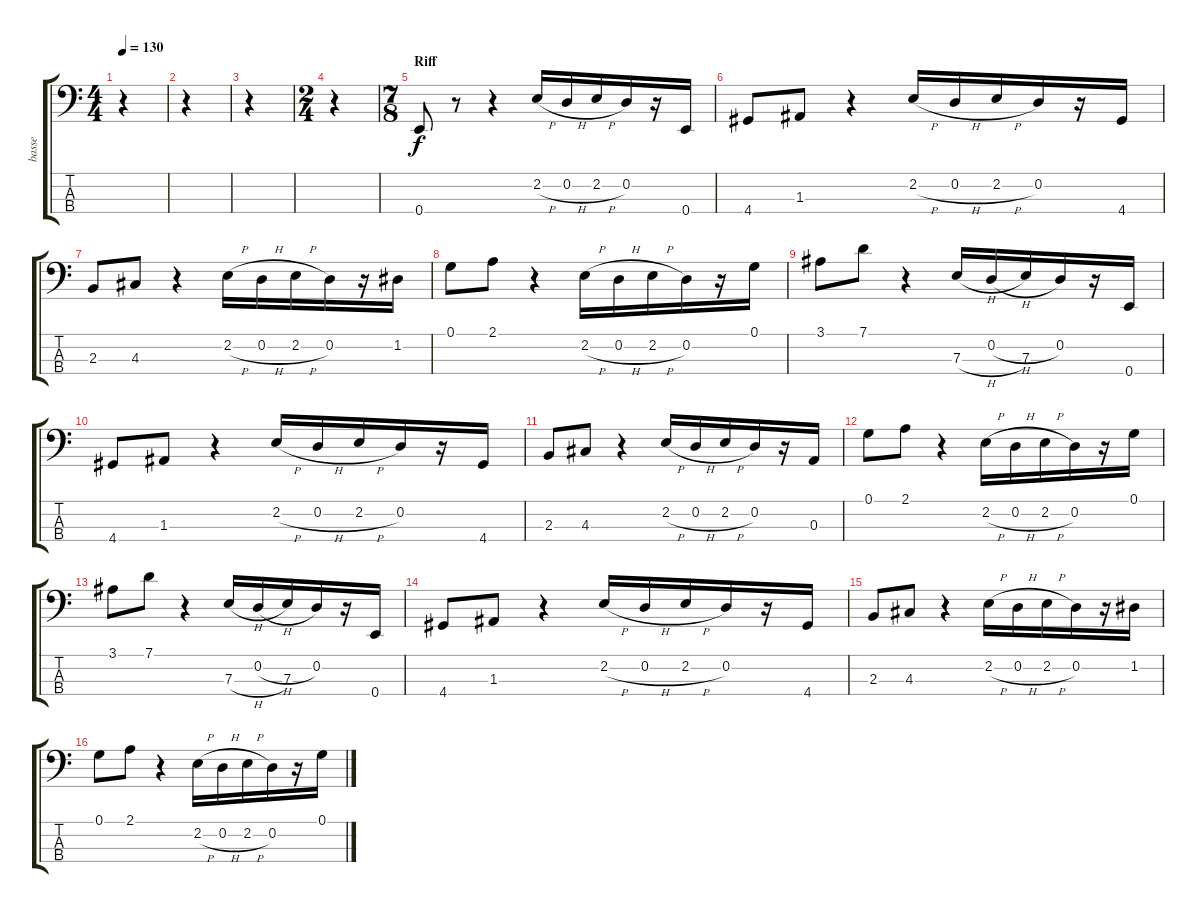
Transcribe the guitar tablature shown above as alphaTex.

\track ("basse" "basse") {instrument electricbassfinger}
\staff {score tabs}
\tuning (G2 D2 A1 E1) {hide}
\ts (4 4)
\tempo 130
\clef f4
\ks c
r.4{dy f instrument electricbassfinger} |
r.4 |
r.4 |
\ts (2 4)
r.4 |
\ts (7 8)
\section ("" "Riff")
0.4.8 r.8 r.4 2.2{h}.16 0.2{h}.16 2.2{h}.16 0.2.16 r.16 0.4.16 |
4.4.8 1.3.8 r.4 2.2{h}.16 0.2{h}.16 2.2{h}.16 0.2.16 r.16 4.4.16 |
2.3.8 4.3.8 r.4 2.2{h}.16 0.2{h}.16 2.2{h}.16 0.2.16 r.16 1.2.16 |
0.1.8 2.1.8 r.4 2.2{h}.16 0.2{h}.16 2.2{h}.16 0.2.16 r.16 0.1.16 |
3.1.8 7.1.8 r.4 7.3{h}.16 0.2{h}.16 7.3.16 0.2.16 r.16 0.4.16 |
4.4.8 1.3.8 r.4 2.2{h}.16 0.2{h}.16 2.2{h}.16 0.2.16 r.16 4.4.16 |
2.3.8 4.3.8 r.4 2.2{h}.16 0.2{h}.16 2.2{h}.16 0.2.16 r.16 0.3.16 |
0.1.8 2.1.8 r.4 2.2{h}.16 0.2{h}.16 2.2{h}.16 0.2.16 r.16 0.1.16 |
3.1.8 7.1.8 r.4 7.3{h}.16 0.2{h}.16 7.3.16 0.2.16 r.16 0.4.16 |
4.4.8 1.3.8 r.4 2.2{h}.16 0.2{h}.16 2.2{h}.16 0.2.16 r.16 4.4.16 |
2.3.8 4.3.8 r.4 2.2{h}.16 0.2{h}.16 2.2{h}.16 0.2.16 r.16 1.2.16 |
0.1.8 2.1.8 r.4 2.2{h}.16 0.2{h}.16 2.2{h}.16 0.2.16 r.16 0.1.16
